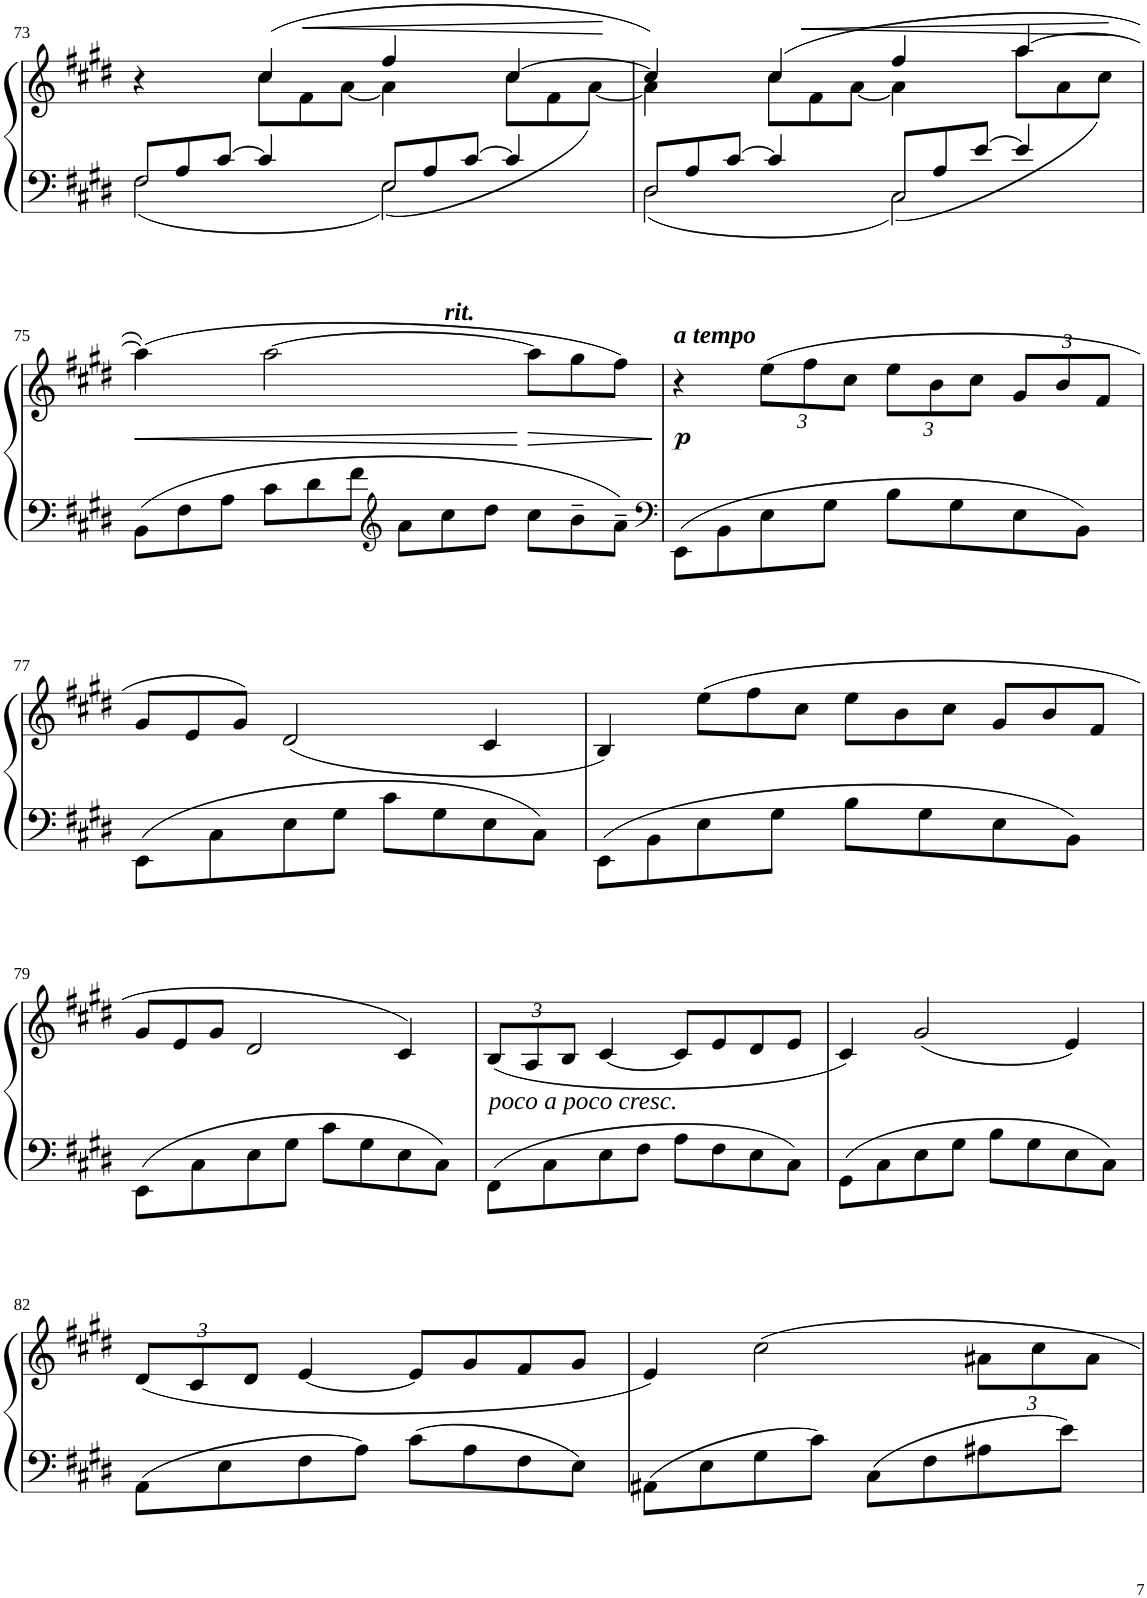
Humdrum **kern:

**kern	**kern	**dynam
*part1	*part1	*part1
*staff2	*staff1	*staff1/2
*I"Piano	*	*
*I'Pno	*	*
!!LO:PB:g=z
*clefF4	*clefG2	*
*k[f#c#g#d#]	*k[f#c#g#d#]	*
*M4/4	*M4/4	*
*Xtuplet	*	*
=73	=73	=73
*^	*^	*
12F#/L	(2F#\	4r	4ryy	.
12A/	.	.	.	.
[12c#/J	.	.	.	.
!	!	!	!	!LO:HP:b
*	*	*	*Xtuplet	*
4c#/]	.	(4cc#/	12cc#\L	<
.	.	.	12f#\	.
.	.	.	[12a\J	.
12E/L	2E\	4ff#/	(4a\]	.
12A/	.	.	.	.
[12c#/J	.	.	.	.
4c#/]	.	[4cc#/	12cc#\L	.
.	.	.	12f#\	.
.	.	.	([12a\J	.
=74	=74	=74	=74	=74
12D#/L	2D#\	4cc#/])	4a\]	.
12A/	.	.	.	.
[12c#/J	.	.	.	.
!	!	!	!	!LO:HP:b
4c#/]	.	(4cc#/	12cc#\L	<
.	.	.	12f#\	.
.	.	.	[12a\J	.
12C#/L	2C#\	4ff#/	4a\]	.
12A/	.	.	.	.
[12e/J	.	.	.	.
4e/]	.	[4aa/	12aa\L	.
.	.	.	12a\	.
.	.	.	12cc#\J)	.
*v	*v	*	*	*
*	*v	*v	*
.	.	[
!!LO:LB:g=z
=75	=75	=75
!	!	!LO:HP:b
*	*^	*
12BB\L	(4aa\])	3..ryy	<
12F#\	.	.	.
12A\J	.	.	.
12c#\L	[2aa\	.	.
12d#\	.	.	.
12f#\J	.	.	.
*clefG2	*	*	*
12a\L	.	.	.
!	!	!LO:TX:a:Bi:t=rit.	!
12cc#\	.	3ryy	.
12dd#\J	.	.	.
12cc#\L	12aa\L]	.	[
12b~\	12gg#\	.	.
12a~\J	12ff#\J)	12ryy	.
.	.	.	[
*	*v	*v	*
=76	=76	=76
*clefF4	*	*
*	*^	*
!	!LO:TX:a:Bi:t=a tempo	!	!
!	!	!	!LO:DY:b
*	*v	*v	*
8EE\L	4r	p
8BB\	.	.
*	*tuplet	*
*	*Xbrackettup	*
8E\	(12ee\L	.
.	12ff#\	.
8G#\J	.	.
.	12cc#\J	.
8B\L	12ee\L	.
.	12b\	.
8G#\	.	.
.	12cc#\J	.
8E\	12g#/L	.
.	12b/	.
8BB\J	.	.
.	12f#/J	.
!!LO:LB:g=z
=77	=77	=77
*	*Xtuplet	*
8EE\L	12g#/L	.
.	12e/	.
8C#\	.	.
.	12g#/J)	.
8E\	(2d#/	.
8G#\J	.	.
8c#\L	.	.
8G#\	.	.
8E\	4c#/	.
8C#\J	.	.
=78	=78	=78
8EE\L	4B/)	.
8BB\	.	.
8E\	(12ee\L	.
.	12ff#\	.
8G#\J	.	.
.	12cc#\J	.
8B\L	12ee\L	.
.	12b\	.
8G#\	.	.
.	12cc#\J	.
8E\	12g#/L	.
.	12b/	.
8BB\J	.	.
.	12f#/J	.
!!LO:LB:g=z
=79	=79	=79
8EE\L	12g#/L	.
.	12e/	.
8C#\	.	.
.	12g#/J	.
8E\	2d#/	.
8G#\J	.	.
8c#\L	.	.
8G#\	.	.
8E\	4c#/)	.
8C#\J	.	.
=80	=80	=80
*	*tuplet	*
!	!LO:TX:a:i:t=poco a poco cresc.	!
8FF#\L	(12B/L	.
.	12A/	.
8C#\	.	.
.	12B/J	.
8E\	[4c#/	.
8F#\J	.	.
8A\L	8c#/L]	.
8F#\	8e/	.
8E\	8d#/	.
8C#\J	8e/J	.
=81	=81	=81
8GG#\L	4c#/)	.
8C#\	.	.
8E\	(2g#/	.
8G#\J	.	.
8B\L	.	.
8G#\	.	.
8E\	4e/)	.
8C#\J	.	.
!!LO:LB:g=z
=82	=82	=82
8AA\L	(12d#/L	.
.	12c#/	.
8E\	.	.
.	12d#/J	.
8F#\	[4e/	.
8A\J	.	.
8c#\L	8e/L]	.
8A\	8g#/	.
8F#\	8f#/	.
8E\J	8g#/J	.
=83	=83	=83
8AA#X\L	4e/)	.
8E\	.	.
8G#\	2cc#\	.
8c#\J	.	.
8C#\L	.	.
8F#\	.	.
8A#X\	12a#X\L	.
.	12cc#\	.
8e\J	.	.
.	12a#\J	.
=	=	=
*-	*-	*-
